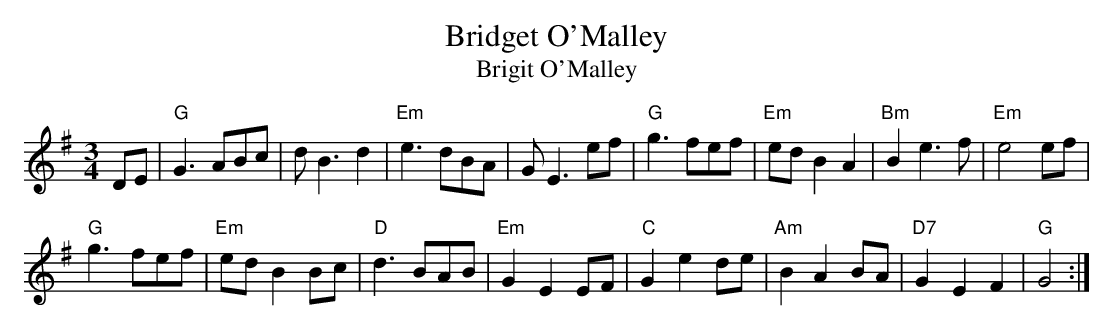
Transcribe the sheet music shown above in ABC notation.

X:1
T: Bridget O'Malley
T: Brigit O'Malley
M: 3/4
L: 1/8
K: G Major
DE |\
"G"G3 ABc | d B3 d2 | "Em"e3 dBA | G E3 ef |\
"G"g3 fef | "Em"ed B2 A2 | "Bm"B2 e3 f | "Em"e4 ef |
"G"g3 fef | "Em"ed B2 Bc | "D"d3 BAB | "Em"G2 E2 EF |\
"C"G2 e2 de | "Am"B2 A2 BA | "D7"G2 E2 F2 | "G"G4 :|
